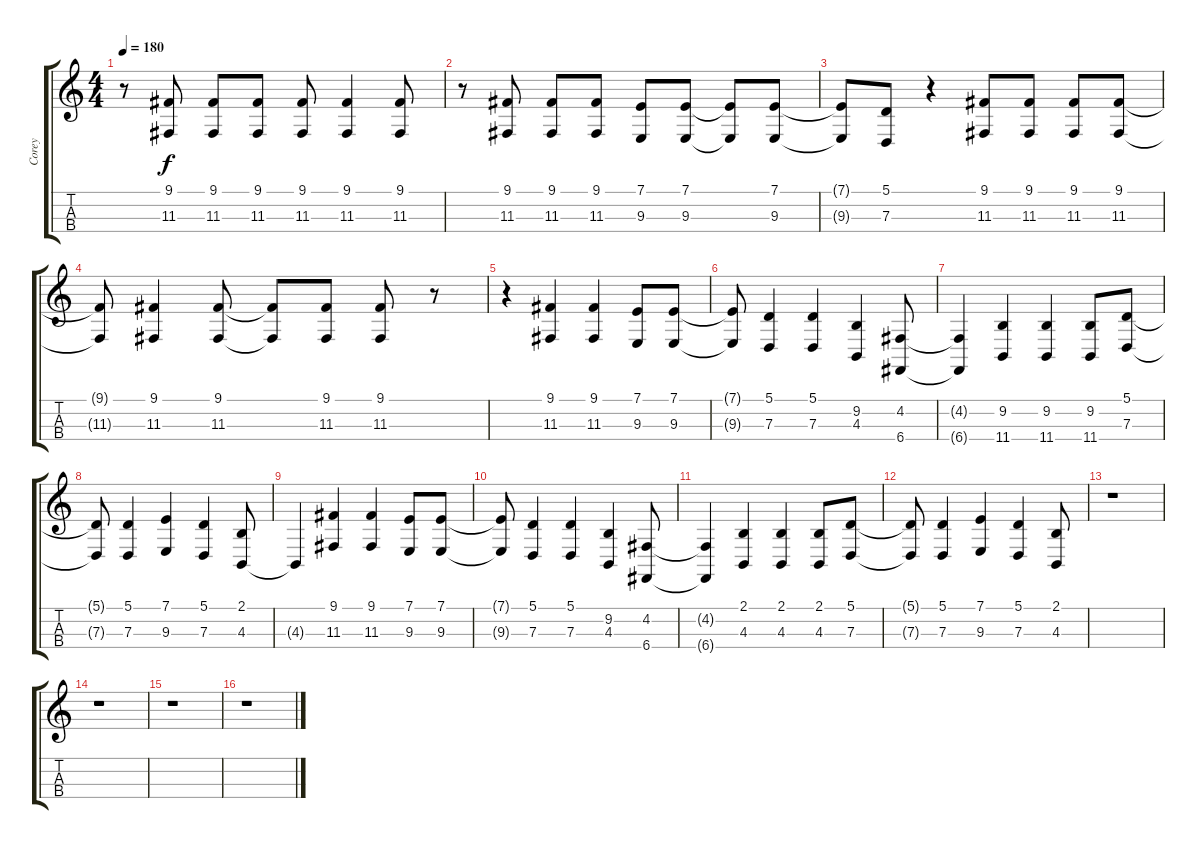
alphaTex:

\track ("Corey" "Corey") {instrument tenorsax}
\staff {score tabs}
\tuning (A3 D3 G2 C2) {hide}
\ts (4 4)
\tempo 180
\clef g2
\ks c
r.8{dy f} (9.1 11.3).8 (9.1 11.3).8 (9.1 11.3).8 (9.1 11.3).8 (9.1 11.3).4 (9.1 11.3).8 |
r.8 (9.1 11.3).8 (9.1 11.3).8 (9.1 11.3).8 (7.1 9.3).8 (7.1 9.3).8 (7.1{t} 9.3{t}).8 (7.1 9.3).8 |
(7.1{t} 9.3{t}).8 (5.1 7.3).8 r.4 (9.1 11.3).8 (9.1 11.3).8 (9.1 11.3).8 (9.1 11.3).8 |
(9.1{t} 11.3{t}).8 (9.1 11.3).4 (9.1 11.3).8 (9.1{t} 11.3{t}).8 (9.1 11.3).8 (9.1 11.3).8 r.8 |
r.4 (9.1 11.3).4 (9.1 11.3).4 (7.1 9.3).8 (7.1 9.3).8 |
(7.1{t} 9.3{t}).8 (5.1 7.3).4 (5.1 7.3).4 (9.2 4.3).4 (4.2 6.4).8 |
(4.2{t} 6.4{t}).4 (9.2 11.4).4 (9.2 11.4).4 (9.2 11.4).8 (5.1 7.3).8 |
(5.1{t} 7.3{t}).8 (5.1 7.3).4 (7.1 9.3).4 (5.1 7.3).4 (2.1 4.3).8 |
4.3{t}.4 (9.1 11.3).4 (9.1 11.3).4 (7.1 9.3).8 (7.1 9.3).8 |
(7.1{t} 9.3{t}).8 (5.1 7.3).4 (5.1 7.3).4 (9.2 4.3).4 (4.2 6.4).8 |
(4.2{t} 6.4{t}).4 (2.1 4.3).4 (2.1 4.3).4 (2.1 4.3).8 (5.1 7.3).8 |
(5.1{t} 7.3{t}).8 (5.1 7.3).4 (7.1 9.3).4 (5.1 7.3).4 (2.1 4.3).8 |
r.1 |
r.1 |
r.1 |
r.1
